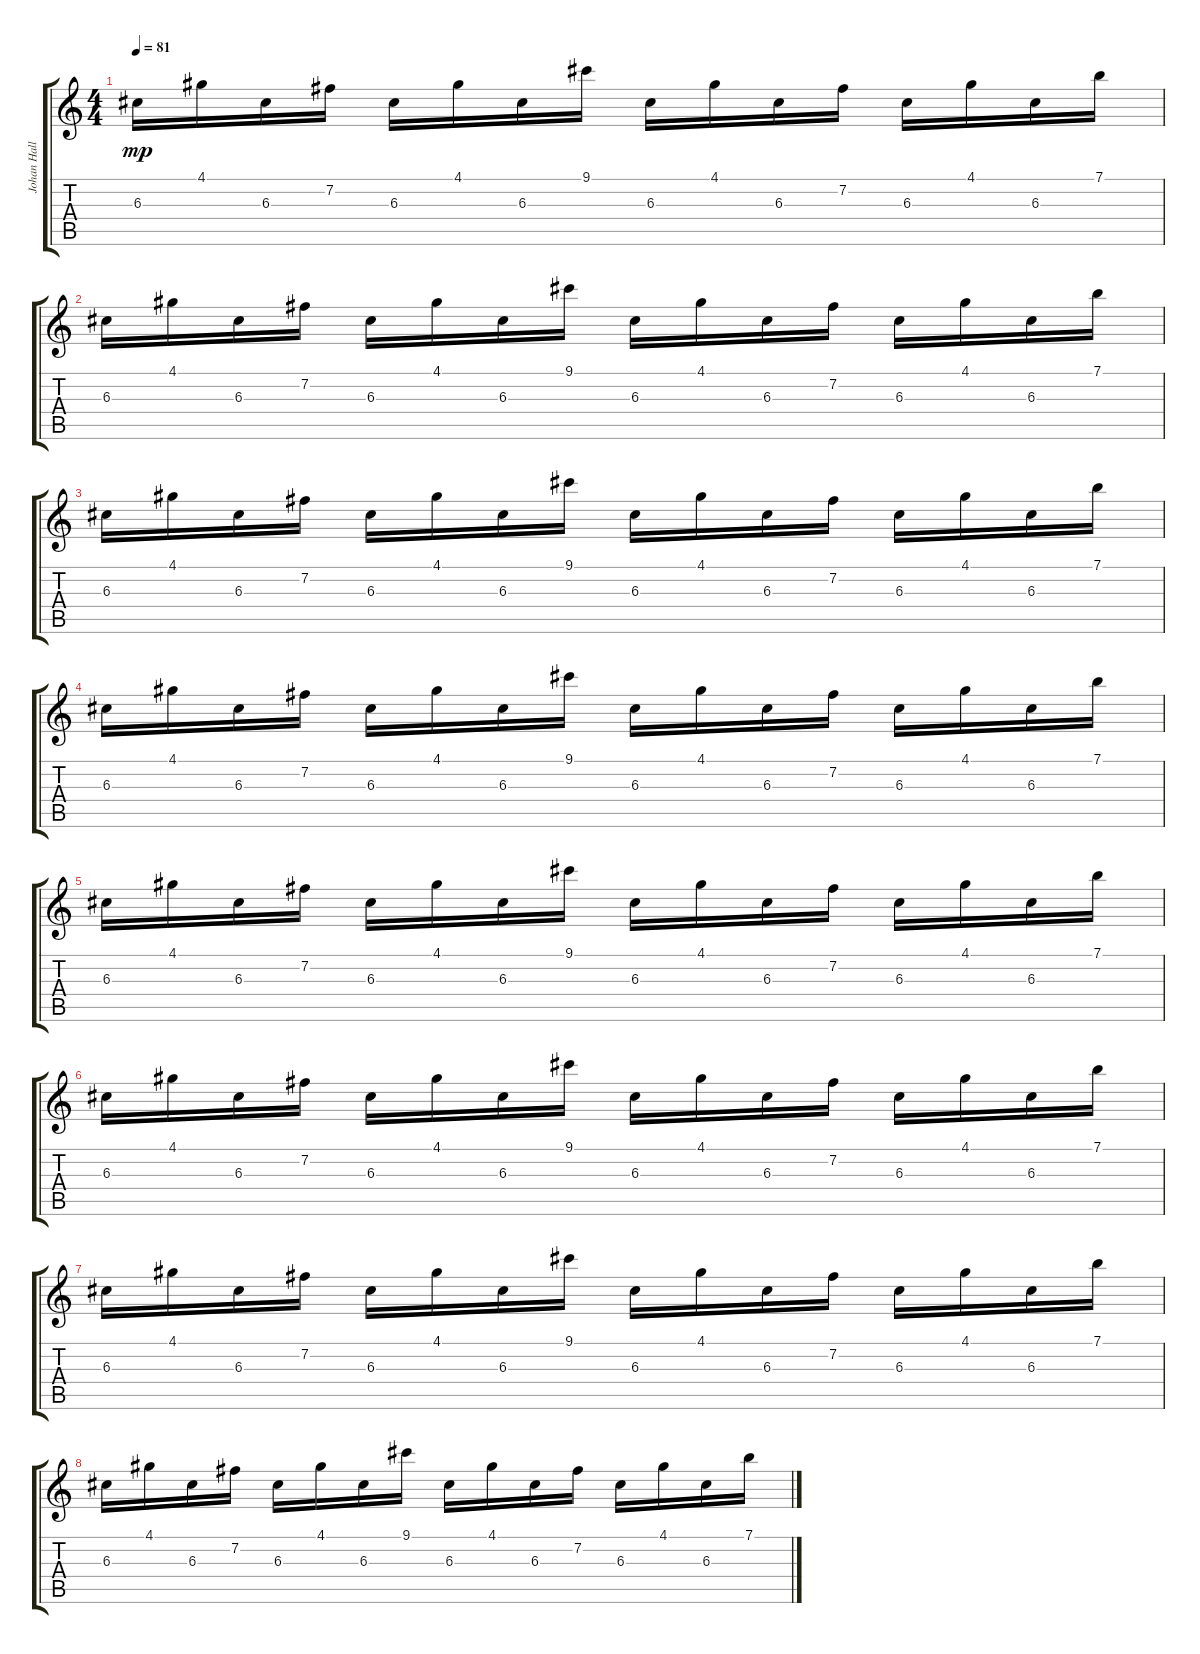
\track ("Johan Hallgren - guitar" "Johan Hall") {instrument acousticguitarsteel}
\staff {score tabs}
\tuning (E4 B3 G3 D3 A2 E2) {hide}
\ts (4 4)
\tempo 81
\clef g2
\ks c
6.3.16{dy mp} 4.1.16 6.3.16 7.2.16 6.3.16 4.1.16 6.3.16 9.1.16 6.3.16 4.1.16 6.3.16 7.2.16 6.3.16 4.1.16 6.3.16 7.1.16 |
6.3.16 4.1.16 6.3.16 7.2.16 6.3.16 4.1.16 6.3.16 9.1.16 6.3.16 4.1.16 6.3.16 7.2.16 6.3.16 4.1.16 6.3.16 7.1.16 |
6.3.16 4.1.16 6.3.16 7.2.16 6.3.16 4.1.16 6.3.16 9.1.16 6.3.16 4.1.16 6.3.16 7.2.16 6.3.16 4.1.16 6.3.16 7.1.16 |
6.3.16 4.1.16 6.3.16 7.2.16 6.3.16 4.1.16 6.3.16 9.1.16 6.3.16 4.1.16 6.3.16 7.2.16 6.3.16 4.1.16 6.3.16 7.1.16 |
6.3.16 4.1.16 6.3.16 7.2.16 6.3.16 4.1.16 6.3.16 9.1.16 6.3.16 4.1.16 6.3.16 7.2.16 6.3.16 4.1.16 6.3.16 7.1.16 |
6.3.16 4.1.16 6.3.16 7.2.16 6.3.16 4.1.16 6.3.16 9.1.16 6.3.16 4.1.16 6.3.16 7.2.16 6.3.16 4.1.16 6.3.16 7.1.16 |
6.3.16 4.1.16 6.3.16 7.2.16 6.3.16 4.1.16 6.3.16 9.1.16 6.3.16 4.1.16 6.3.16 7.2.16 6.3.16 4.1.16 6.3.16 7.1.16 |
6.3.16 4.1.16 6.3.16 7.2.16 6.3.16 4.1.16 6.3.16 9.1.16 6.3.16 4.1.16 6.3.16 7.2.16 6.3.16 4.1.16 6.3.16 7.1.16
